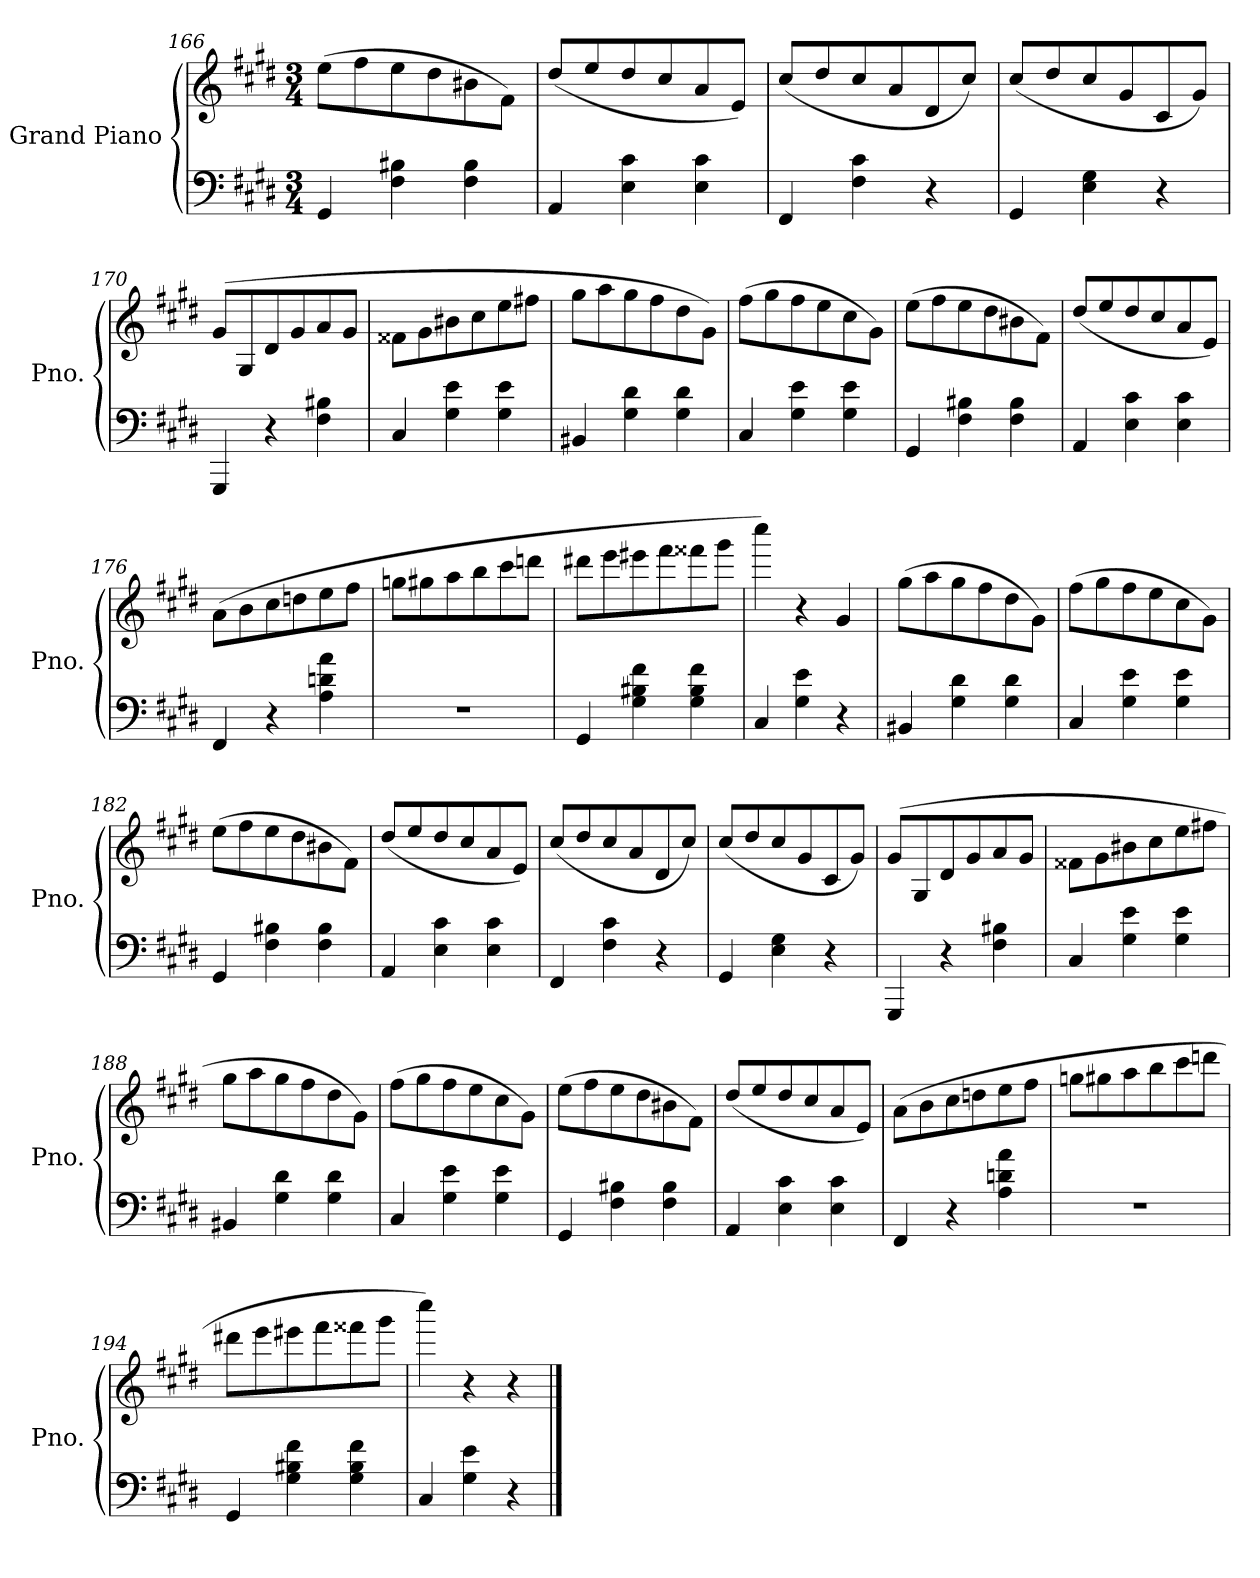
**kern	**kern
*part1	*part1
*staff2	*staff1
*I"Grand Piano	*
*I'Pno.	*
*clefF4	*clefG2
*k[f#c#g#d#]	*k[f#c#g#d#]
*M3/4	*M3/4
=166	=166
4GG#/	(>8ee\L
.	8ff#\
4F#\ 4B#X\	8ee\
.	8dd#\
4F#\ 4B#\	8b#X\
.	8f#\J)
!!LO:LB:g=z
=167	=167
4AA/	(<8dd#/L
.	8ee/
4E\ 4c#\	8dd#/
.	8cc#/
4E\ 4c#\	8a/
.	8e/J)
=168	=168
4FF#/	(<8cc#/L
.	8dd#/
4F#\ 4c#\	8cc#/
.	8a/
4r	8d#/
.	8cc#/J)
=169	=169
4GG#/	(<8cc#/L
.	8dd#/
4E\ 4G#\	8cc#/
.	8g#/
4r	8c#/
.	8g#/J)
=170	=170
4GGG#/	(>8g#/L
.	8G#/
4r	8d#/
.	8g#/
4F#\ 4B#X\	8a/
.	8g#/J
=171	=171
4C#/	8f##X\L
.	8g#\
4G#\ 4e\	8b#X\
.	8cc#\
4G#\ 4e\	8ee\
.	8ff#X\J
=172	=172
4BB#X/	8gg#\L
.	8aa\
4G#\ 4d#\	8gg#\
.	8ff#\
4G#\ 4d#\	8dd#\
.	8g#\J)
!!LO:LB:g=z
=173	=173
4C#/	(>8ff#\L
.	8gg#\
4G#\ 4e\	8ff#\
.	8ee\
4G#\ 4e\	8cc#\
.	8g#\J)
=174	=174
4GG#/	(>8ee\L
.	8ff#\
4F#\ 4B#X\	8ee\
.	8dd#\
4F#\ 4B#\	8b#X\
.	8f#\J)
=175	=175
4AA/	(<8dd#/L
.	8ee/
4E\ 4c#\	8dd#/
.	8cc#/
4E\ 4c#\	8a/
.	8e/J)
=176	=176
4FF#/	(>8a\L
.	8b\
4r	8cc#\
.	8ddn\
4A\ 4dn\ 4a\	8ee\
.	8ff#\J
=177	=177
2.r	8ggn\L
.	8gg#X\
.	8aa\
.	8bb\
.	8ccc#\
.	8dddn\J
=178	=178
4GG#/	8ddd#X\L
.	8eee\
4G#\ 4B#X\ 4f#\	8eee#X\
.	8fff#\
4G#\ 4B#\ 4f#\	8fff##X\
.	8ggg#\J
!!LO:LB:g=z
=179	=179
4C#/	4cccc#\)
4G#\ 4e\	4r
4r	4g#/
=180	=180
4BB#X/	(>8gg#\L
.	8aa\
4G#\ 4d#\	8gg#\
.	8ff#\
4G#\ 4d#\	8dd#\
.	8g#\J)
=181	=181
4C#/	(>8ff#\L
.	8gg#\
4G#\ 4e\	8ff#\
.	8ee\
4G#\ 4e\	8cc#\
.	8g#\J)
=182	=182
4GG#/	(>8ee\L
.	8ff#\
4F#\ 4B#X\	8ee\
.	8dd#\
4F#\ 4B#\	8b#X\
.	8f#\J)
=183	=183
4AA/	(<8dd#/L
.	8ee/
4E\ 4c#\	8dd#/
.	8cc#/
4E\ 4c#\	8a/
.	8e/J)
=184	=184
4FF#/	(<8cc#/L
.	8dd#/
4F#\ 4c#\	8cc#/
.	8a/
4r	8d#/
.	8cc#/J)
=185	=185
4GG#/	(<8cc#/L
.	8dd#/
4E\ 4G#\	8cc#/
.	8g#/
4r	8c#/
.	8g#/J)
!!LO:LB:g=z
=186	=186
4GGG#/	(>8g#/L
.	8G#/
4r	8d#/
.	8g#/
4F#\ 4B#X\	8a/
.	8g#/J
=187	=187
4C#/	8f##X\L
.	8g#\
4G#\ 4e\	8b#X\
.	8cc#\
4G#\ 4e\	8ee\
.	8ff#X\J
=188	=188
4BB#X/	8gg#\L
.	8aa\
4G#\ 4d#\	8gg#\
.	8ff#\
4G#\ 4d#\	8dd#\
.	8g#\J)
=189	=189
4C#/	(>8ff#\L
.	8gg#\
4G#\ 4e\	8ff#\
.	8ee\
4G#\ 4e\	8cc#\
.	8g#\J)
=190	=190
4GG#/	(>8ee\L
.	8ff#\
4F#\ 4B#X\	8ee\
.	8dd#\
4F#\ 4B#\	8b#X\
.	8f#\J)
=191	=191
4AA/	(<8dd#/L
.	8ee/
4E\ 4c#\	8dd#/
.	8cc#/
4E\ 4c#\	8a/
.	8e/J)
!!LO:PB:g=z
=192	=192
4FF#/	(>8a\L
.	8b\
4r	8cc#\
.	8ddn\
4A\ 4dn\ 4a\	8ee\
.	8ff#\J
=193	=193
2.r	8ggn\L
.	8gg#X\
.	8aa\
.	8bb\
.	8ccc#\
.	8dddn\J
=194	=194
4GG#/	8ddd#X\L
.	8eee\
4G#\ 4B#X\ 4f#\	8eee#X\
.	8fff#\
4G#\ 4B#\ 4f#\	8fff##X\
.	8ggg#\J
=195	=195
4C#/	4cccc#\)
4G#\ 4e\	4r
4r	4r
==	==
*-	*-
